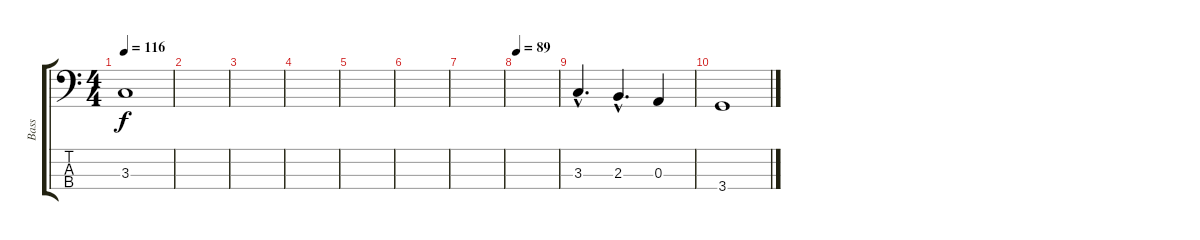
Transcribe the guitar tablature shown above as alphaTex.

\track ("Bass" "Bass") {instrument electricguitarclean}
\staff {score tabs}
\tuning (G2 D2 A1 E1) {hide}
\ts (4 4)
\tempo 116
\clef f4
\ks c
3.3.1{dy f} |
|
|
|
|
|
|
\tempo 89
|
3.3{hac}.4{d} 2.3{hac}.4{d} 0.3.4 |
3.4.1
